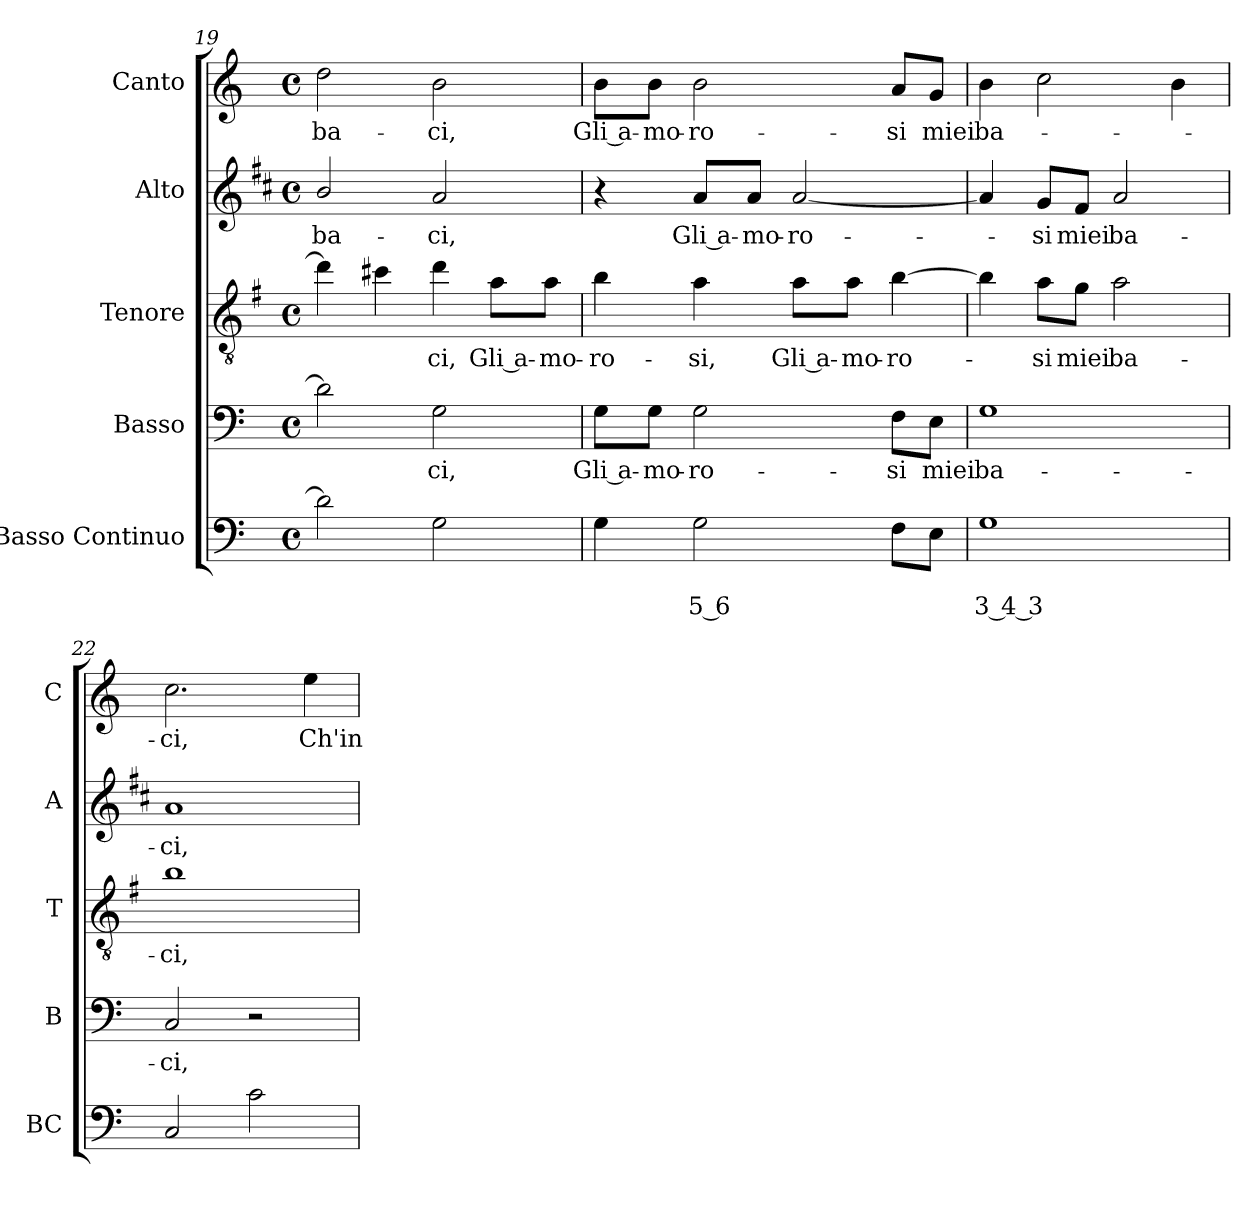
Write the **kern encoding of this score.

**kern	**text	**text	**kern	**text	**kern	**text	**kern	**text	**kern	**text
*part5	*part5	*part5	*part4	*part4	*part3	*part3	*part2	*part2	*part1	*part1
*staff5	*staff5	*staff5	*staff4	*staff4	*staff3	*staff3	*staff2	*staff2	*staff1	*staff1
*I"Basso Continuo	*	*	*I"Basso	*	*I"Tenore	*	*I"Alto	*	*I"Canto	*
*I'BC	*	*	*I'B	*	*I'T	*	*I'A	*	*I'C	*
*clefF4	*	*	*clefF4	*	*clefGv2	*	*clefG2	*	*clefG2	*
*	*	*	*	*	*ITrd4c7	*	*ITrd1c2	*	*	*
*k[]	*	*	*k[]	*	*k[]	*	*k[]	*	*k[]	*
*C:	*	*	*C:	*	*C:	*	*C:	*	*C:	*
*M4/4	*	*	*M4/4	*	*M4/4	*	*M4/4	*	*M4/4	*
*met(c)	*	*	*met(c)	*	*met(c)	*	*met(c)	*	*met(c)	*
=19	=19	=19	=19	=19	=19	=19	=19	=19	=19	=19
!	!	!	!	!	!	!	!	!LO:LY:b	!	!
!	!	!	!	!	!	!	!	!	!	!LO:LY:b
2d\]	.	.	2d\]	.	4g\]	.	2a/	ba-	2dd\	ba-
.	.	.	.	.	4f#X\	.	.	.	.	.
!	!	!	!	!LO:LY:b	!	!	!	!	!	!
!	!	!	!	!	!	!LO:LY:b	!	!	!	!
!	!	!	!	!	!	!	!	!LO:LY:b	!	!
!	!	!	!	!	!	!	!	!	!	!LO:LY:b
2G\	.	.	2G\	-ci,	4g\	-ci,	2g/	-ci,	2b\	-ci,
!	!	!	!	!	!	!LO:LY:b	!	!	!	!
.	.	.	.	.	8d\L	Gli a-	.	.	.	.
!	!	!	!	!	!	!LO:LY:b	!	!	!	!
.	.	.	.	.	8d\J	-mo-	.	.	.	.
=20	=20	=20	=20	=20	=20	=20	=20	=20	=20	=20
!	!	!	!	!LO:LY:b	!	!	!	!	!	!
!	!	!	!	!	!	!LO:LY:b	!	!	!	!
!	!	!	!	!	!	!	!	!	!	!LO:LY:b
4G\	.	.	8G\L	Gli a-	4e\	-ro-	4r	.	8b\L	Gli a-
!	!	!	!	!LO:LY:b	!	!	!	!	!	!
!	!	!	!	!	!	!	!	!	!	!LO:LY:b
.	.	.	8G\J	-mo-	.	.	.	.	8b\J	-mo-
!	!	!LO:LY:b	!	!	!	!	!	!	!	!
!	!	!	!	!LO:LY:b	!	!	!	!	!	!
!	!	!	!	!	!	!LO:LY:b	!	!	!	!
!	!	!	!	!	!	!	!	!LO:LY:b	!	!
!	!	!	!	!	!	!	!	!	!	!LO:LY:b
2G\	.	5 6	2G\	-ro-	4d\	-si,	8g/L	Gli a-	2b\	-ro-
!	!	!	!	!	!	!	!	!LO:LY:b	!	!
.	.	.	.	.	.	.	8g/J	-mo-	.	.
!	!	!	!	!	!	!LO:LY:b	!	!	!	!
!	!	!	!	!	!	!	!	!LO:LY:b	!	!
.	.	.	.	.	8d\L	Gli a-	[2g/	-ro-	.	.
!	!	!	!	!	!	!LO:LY:b	!	!	!	!
.	.	.	.	.	8d\J	-mo-	.	.	.	.
!	!	!	!	!LO:LY:b	!	!	!	!	!	!
!	!	!	!	!	!	!LO:LY:b	!	!	!	!
!	!	!	!	!	!	!	!	!	!	!LO:LY:b
8F\L	.	.	8F\L	-si	[4e\	-ro-	.	.	8a/L	-si
!	!	!	!	!LO:LY:b	!	!	!	!	!	!
!	!	!	!	!	!	!	!	!	!	!LO:LY:b
8E\J	.	.	8E\J	miei	.	.	.	.	8g/J	miei
=21	=21	=21	=21	=21	=21	=21	=21	=21	=21	=21
!	!	!LO:LY:b	!	!	!	!	!	!	!	!
!	!	!	!	!LO:LY:b	!	!	!	!	!	!
!	!	!	!	!	!	!	!	!	!	!LO:LY:b
1G	.	3 4 3	1G	ba-	4e\]	.	4g/]	.	4b\	ba-
!	!	!	!	!	!	!LO:LY:b	!	!	!	!
!	!	!	!	!	!	!	!	!LO:LY:b	!	!
.	.	.	.	.	8d\L	-si	8f/L	-si	2cc\	.
!	!	!	!	!	!	!LO:LY:b	!	!	!	!
!	!	!	!	!	!	!	!	!LO:LY:b	!	!
.	.	.	.	.	8c\J	miei	8e/J	miei	.	.
!	!	!	!	!	!	!LO:LY:b	!	!	!	!
!	!	!	!	!	!	!	!	!LO:LY:b	!	!
.	.	.	.	.	2d\	ba-	2g/	ba-	.	.
.	.	.	.	.	.	.	.	.	4b\	.
!!LO:LB:g=z
=22	=22	=22	=22	=22	=22	=22	=22	=22	=22	=22
!	!	!	!	!LO:LY:b	!	!	!	!	!	!
!	!	!	!	!	!	!LO:LY:b	!	!	!	!
!	!	!	!	!	!	!	!	!LO:LY:b	!	!
!	!	!	!	!	!	!	!	!	!	!LO:LY:b
2C/	.	.	2C/	-ci,	1e	-ci,	1g	-ci,	2.cc\	-ci,
2c\	.	.	2r	.	.	.	.	.	.	.
!	!	!	!	!	!	!	!	!	!	!LO:LY:b
.	.	.	.	.	.	.	.	.	4ee\	Ch'in
=	=	=	=	=	=	=	=	=	=	=
*-	*-	*-	*-	*-	*-	*-	*-	*-	*-	*-
